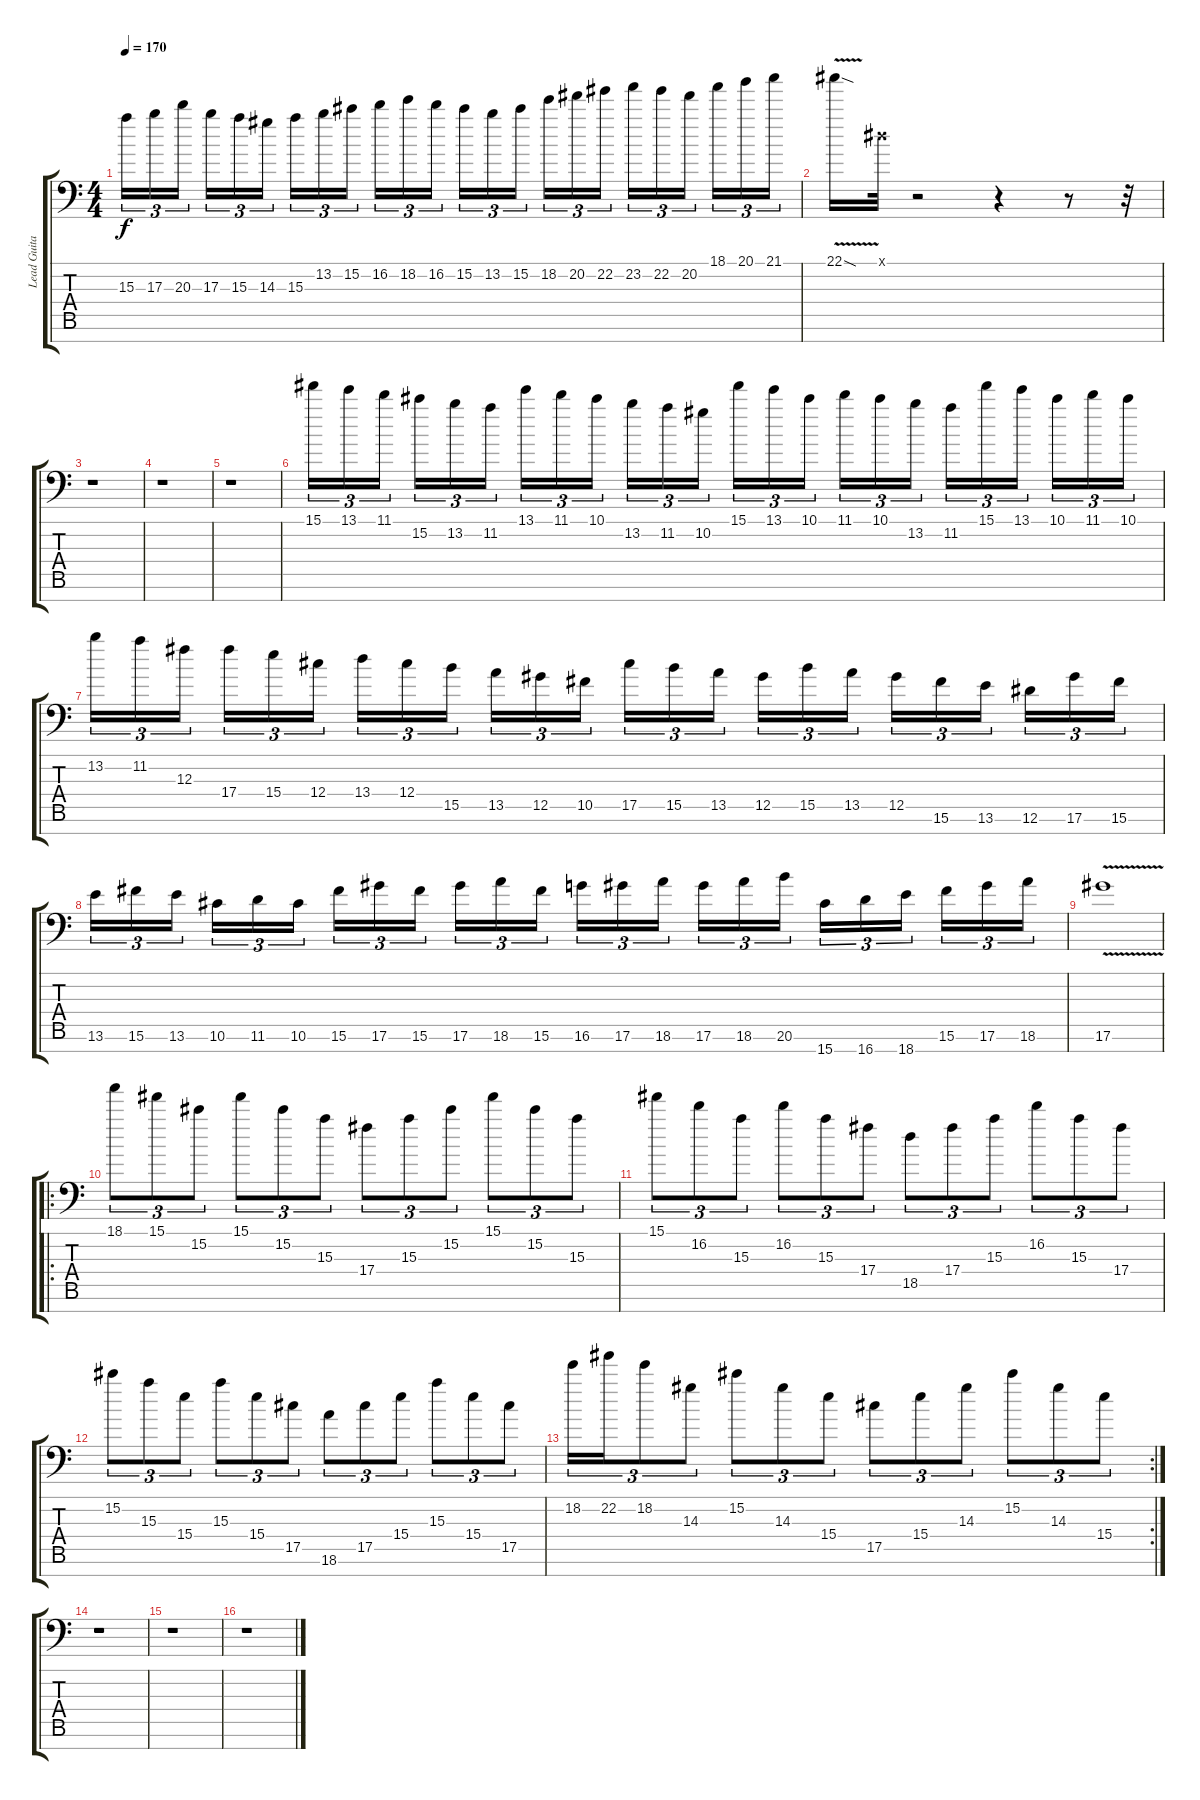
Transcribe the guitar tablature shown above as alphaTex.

\track ("Lead Guitar" "Lead Guita") {instrument distortionguitar}
\staff {score tabs}
\tuning (Eb4 Bb3 Gb3 Db3 Ab2 Eb2 Bb1) {hide}
\ts (4 4)
\tempo 170
\clef f4
\ks c
15.3.16{tu (3 2) dy f} 17.3.16{tu (3 2)} 20.3.16{tu (3 2) beam splitsecondary} 17.3.16{tu (3 2)} 15.3.16{tu (3 2)} 14.3.16{tu (3 2)} 15.3.16{tu (3 2)} 13.2.16{tu (3 2)} 15.2.16{tu (3 2) beam splitsecondary} 16.2.16{tu (3 2)} 18.2.16{tu (3 2)} 16.2.16{tu (3 2)} 15.2.16{tu (3 2)} 13.2.16{tu (3 2)} 15.2.16{tu (3 2) beam splitsecondary} 18.2.16{tu (3 2)} 20.2.16{tu (3 2)} 22.2.16{tu (3 2)} 23.2.16{tu (3 2)} 22.2.16{tu (3 2)} 20.2.16{tu (3 2) beam splitsecondary} 18.1.16{tu (3 2)} 20.1.16{tu (3 2)} 21.1.16{tu (3 2)} |
22.1{v sod}.16 0.1{x}.32 r.2 r.4 r.8 r.32 |
r.1 |
r.1 |
r.1 |
15.1.16{tu (3 2)} 13.1.16{tu (3 2)} 11.1.16{tu (3 2) beam splitsecondary} 15.2.16{tu (3 2)} 13.2.16{tu (3 2)} 11.2.16{tu (3 2)} 13.1.16{tu (3 2)} 11.1.16{tu (3 2)} 10.1.16{tu (3 2) beam splitsecondary} 13.2.16{tu (3 2)} 11.2.16{tu (3 2)} 10.2.16{tu (3 2)} 15.1.16{tu (3 2)} 13.1.16{tu (3 2)} 10.1.16{tu (3 2) beam splitsecondary} 11.1.16{tu (3 2)} 10.1.16{tu (3 2)} 13.2.16{tu (3 2)} 11.2.16{tu (3 2)} 15.1.16{tu (3 2)} 13.1.16{tu (3 2) beam splitsecondary} 10.1.16{tu (3 2)} 11.1.16{tu (3 2)} 10.1.16{tu (3 2)} |
13.2.16{tu (3 2)} 11.2.16{tu (3 2)} 12.3.16{tu (3 2) beam splitsecondary} 17.4.16{tu (3 2)} 15.4.16{tu (3 2)} 12.4.16{tu (3 2)} 13.4.16{tu (3 2)} 12.4.16{tu (3 2)} 15.5.16{tu (3 2) beam splitsecondary} 13.5.16{tu (3 2)} 12.5.16{tu (3 2)} 10.5.16{tu (3 2)} 17.5.16{tu (3 2)} 15.5.16{tu (3 2)} 13.5.16{tu (3 2) beam splitsecondary} 12.5.16{tu (3 2)} 15.5.16{tu (3 2)} 13.5.16{tu (3 2)} 12.5.16{tu (3 2)} 15.6.16{tu (3 2)} 13.6.16{tu (3 2) beam splitsecondary} 12.6.16{tu (3 2)} 17.6.16{tu (3 2)} 15.6.16{tu (3 2)} |
13.6.16{tu (3 2)} 15.6.16{tu (3 2)} 13.6.16{tu (3 2) beam splitsecondary} 10.6.16{tu (3 2)} 11.6.16{tu (3 2)} 10.6.16{tu (3 2)} 15.6.16{tu (3 2)} 17.6.16{tu (3 2)} 15.6.16{tu (3 2) beam splitsecondary} 17.6.16{tu (3 2)} 18.6.16{tu (3 2)} 15.6.16{tu (3 2)} 16.6.16{tu (3 2)} 17.6.16{tu (3 2)} 18.6.16{tu (3 2) beam splitsecondary} 17.6.16{tu (3 2)} 18.6.16{tu (3 2)} 20.6.16{tu (3 2)} 15.7.16{tu (3 2)} 16.7.16{tu (3 2)} 18.7.16{tu (3 2) beam splitsecondary} 15.6.16{tu (3 2)} 17.6.16{tu (3 2)} 18.6.16{tu (3 2)} |
17.6{v}.1 |
\ro
18.1.8{tu (3 2)} 15.1.8{tu (3 2)} 15.2.8{tu (3 2)} 15.1.8{tu (3 2)} 15.2.8{tu (3 2)} 15.3.8{tu (3 2)} 17.4.8{tu (3 2)} 15.3.8{tu (3 2)} 15.2.8{tu (3 2)} 15.1.8{tu (3 2)} 15.2.8{tu (3 2)} 15.3.8{tu (3 2)} |
15.1.8{tu (3 2)} 16.2.8{tu (3 2)} 15.3.8{tu (3 2)} 16.2.8{tu (3 2)} 15.3.8{tu (3 2)} 17.4.8{tu (3 2)} 18.5.8{tu (3 2)} 17.4.8{tu (3 2)} 15.3.8{tu (3 2)} 16.2.8{tu (3 2)} 15.3.8{tu (3 2)} 17.4.8{tu (3 2)} |
15.2.8{tu (3 2)} 15.3.8{tu (3 2)} 15.4.8{tu (3 2)} 15.3.8{tu (3 2)} 15.4.8{tu (3 2)} 17.5.8{tu (3 2)} 18.6.8{tu (3 2)} 17.5.8{tu (3 2)} 15.4.8{tu (3 2)} 15.3.8{tu (3 2)} 15.4.8{tu (3 2)} 17.5.8{tu (3 2)} |
\rc 2
18.2.16{tu (3 2)} 22.2.16{tu (3 2)} 18.2.8{tu (3 2)} 14.3.8{tu (3 2)} 15.2.8{tu (3 2)} 14.3.8{tu (3 2)} 15.4.8{tu (3 2)} 17.5.8{tu (3 2)} 15.4.8{tu (3 2)} 14.3.8{tu (3 2)} 15.2.8{tu (3 2)} 14.3.8{tu (3 2)} 15.4.8{tu (3 2)} |
r.1 |
r.1 |
r.1
